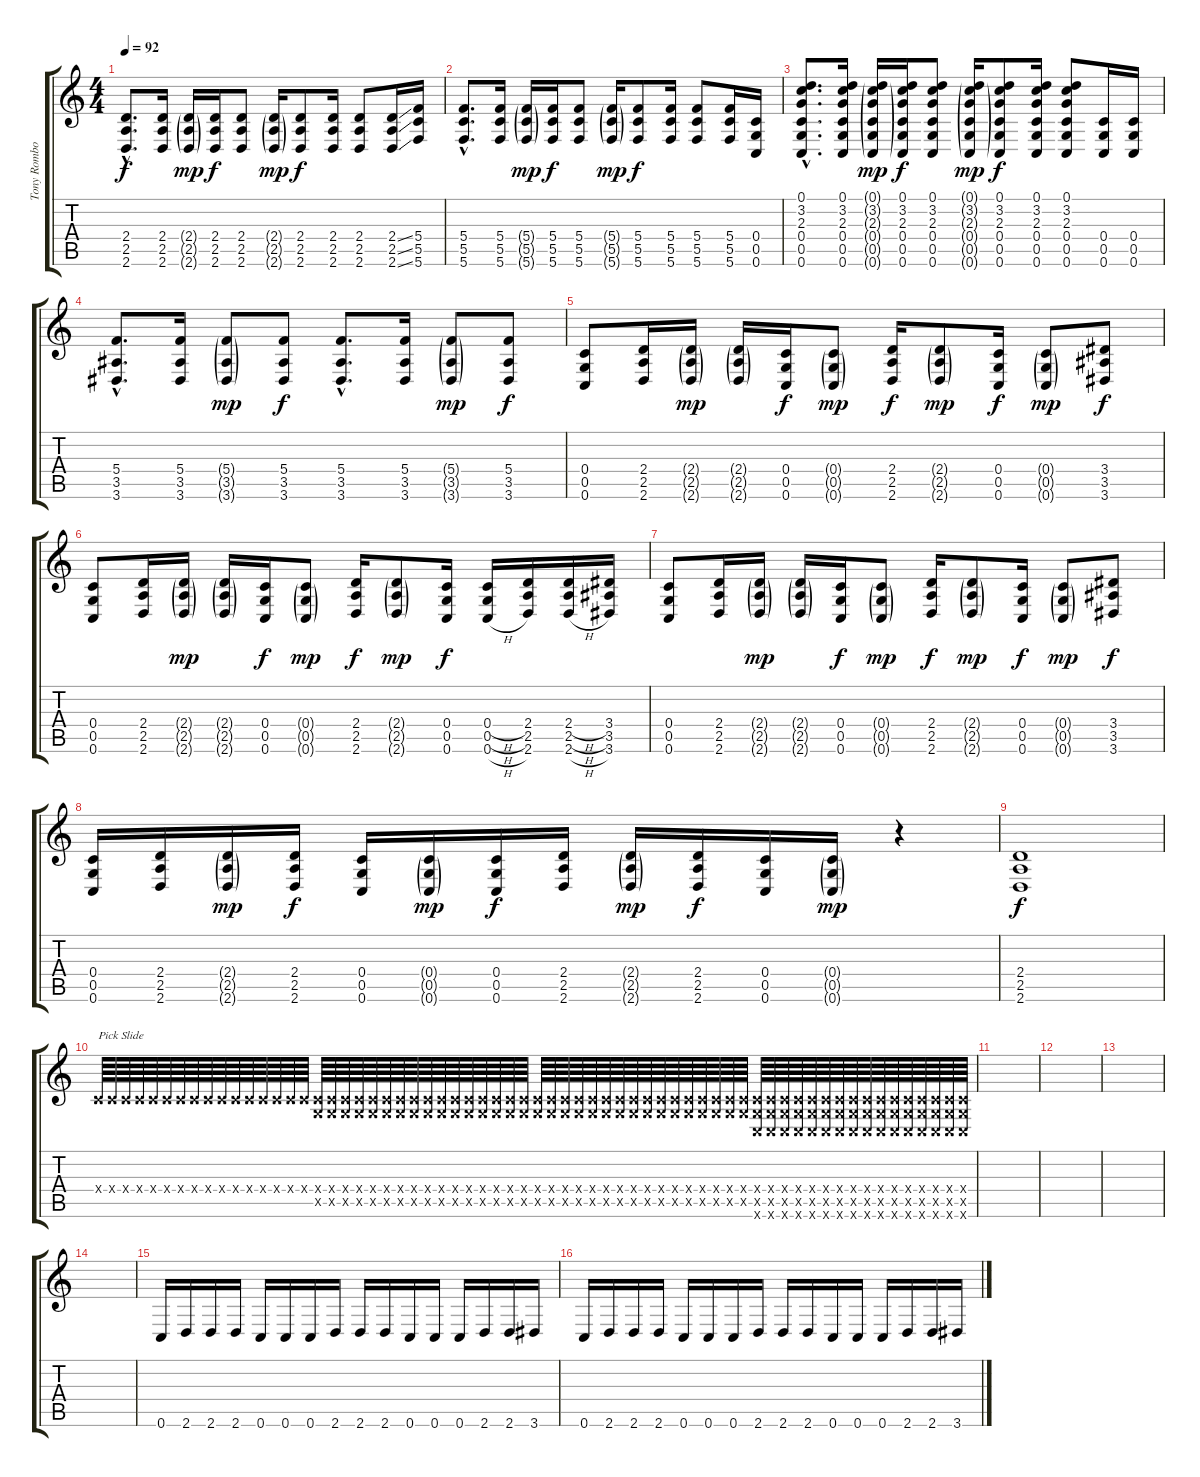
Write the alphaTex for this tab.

\track ("Tony Rombola (3)" "Tony Rombo") {instrument distortionguitar}
\staff {score tabs}
\tuning (D4 A3 F3 C3 G2 C2) {hide}
\ts (4 4)
\tempo 92
\clef g2
\ks c
(2.4{hac} 2.5{hac} 2.6{hac}).8{d dy f} (2.4 2.5 2.6).16 (2.4{g} 2.5{g} 2.6{g}).16{dy mp} (2.4 2.5 2.6).16{dy f} (2.4 2.5 2.6).8 (2.4{g} 2.5{g} 2.6{g}).16{dy mp} (2.4 2.5 2.6).8{dy f} (2.4 2.5 2.6).16 (2.4 2.5 2.6).8 (2.4{ss} 2.5{ss} 2.6{ss}).16 (5.4 5.5 5.6).16 |
(5.4{hac} 5.5{hac} 5.6{hac}).8{d} (5.4 5.5 5.6).16 (5.4{g} 5.5{g} 5.6{g}).16{dy mp} (5.4 5.5 5.6).16{dy f} (5.4 5.5 5.6).8 (5.4{g} 5.5{g} 5.6{g}).16{dy mp} (5.4 5.5 5.6).8{dy f} (5.4 5.5 5.6).16 (5.4 5.5 5.6).8 (5.4 5.5 5.6).16 (0.4 0.5 0.6).16 |
(0.1{hac} 3.2{hac} 2.3{hac} 0.4{hac} 0.5{hac} 0.6{hac}).8{d} (0.1 3.2 2.3 0.4 0.5 0.6).16 (0.1{g} 3.2{g} 2.3{g} 0.4{g} 0.5{g} 0.6{g}).16{dy mp} (0.1 3.2 2.3 0.4 0.5 0.6).16{dy f} (0.1 3.2 2.3 0.4 0.5 0.6).8 (0.1{g} 3.2{g} 2.3{g} 0.4{g} 0.5{g} 0.6{g}).16{dy mp} (0.1 3.2 2.3 0.4 0.5 0.6).8{dy f} (0.1 3.2 2.3 0.4 0.5 0.6).16 (0.1 3.2 2.3 0.4 0.5 0.6).8 (0.4 0.5 0.6).16 (0.4 0.5 0.6).16 |
(5.4{hac} 3.5{hac} 3.6{hac}).8{d} (5.4 3.5 3.6).16{instrument electricguitarmuted} (5.4{g} 3.5{g} 3.6{g}).8{dy mp} (5.4 3.5 3.6).8{dy f} (5.4{hac} 3.5{hac} 3.6{hac}).8{d instrument distortionguitar} (5.4 3.5 3.6).16{instrument electricguitarmuted} (5.4{g} 3.5{g} 3.6{g}).8{dy mp} (5.4 3.5 3.6).8{dy f} |
(0.4 0.5 0.6).8 (2.4 2.5 2.6).16 (2.4{g} 2.5{g} 2.6{g}).16{dy mp} (2.4{g} 2.5{g} 2.6{g}).16 (0.4 0.5 0.6).16{dy f} (0.4{g} 0.5{g} 0.6{g}).8{dy mp} (2.4 2.5 2.6).16{dy f} (2.4{g} 2.5{g} 2.6{g}).8{dy mp} (0.4 0.5 0.6).16{dy f} (0.4{g} 0.5{g} 0.6{g}).8{dy mp} (3.4 3.5 3.6).8{dy f} |
(0.4 0.5 0.6).8 (2.4 2.5 2.6).16 (2.4{g} 2.5{g} 2.6{g}).16{dy mp} (2.4{g} 2.5{g} 2.6{g}).16 (0.4 0.5 0.6).16{dy f} (0.4{g} 0.5{g} 0.6{g}).8{dy mp} (2.4 2.5 2.6).16{dy f} (2.4{g} 2.5{g} 2.6{g}).8{dy mp} (0.4 0.5 0.6).16{dy f} (0.4{h} 0.5{h} 0.6{h}).16 (2.4 2.5 2.6).16 (2.4{h} 2.5{h} 2.6{h}).16 (3.4 3.5 3.6).16 |
(0.4 0.5 0.6).8 (2.4 2.5 2.6).16 (2.4{g} 2.5{g} 2.6{g}).16{dy mp} (2.4{g} 2.5{g} 2.6{g}).16 (0.4 0.5 0.6).16{dy f} (0.4{g} 0.5{g} 0.6{g}).8{dy mp} (2.4 2.5 2.6).16{dy f} (2.4{g} 2.5{g} 2.6{g}).8{dy mp} (0.4 0.5 0.6).16{dy f} (0.4{g} 0.5{g} 0.6{g}).8{dy mp} (3.4 3.5 3.6).8{dy f} |
(0.4 0.5 0.6).16{instrument electricguitarmuted} (2.4 2.5 2.6).16 (2.4{g} 2.5{g} 2.6{g}).16{dy mp} (2.4 2.5 2.6).16{dy f} (0.4 0.5 0.6).16 (0.4{g} 0.5{g} 0.6{g}).16{dy mp} (0.4 0.5 0.6).16{dy f} (2.4 2.5 2.6).16 (2.4{g} 2.5{g} 2.6{g}).16{dy mp} (2.4 2.5 2.6).16{dy f} (0.4 0.5 0.6).16 (0.4{g} 0.5{g} 0.6{g}).16{dy mp} r.4{instrument distortionguitar} |
(2.4 2.5 2.6).1{dy f} |
0.4{x}.64{txt "Pick Slide"} 0.4{x}.64 0.4{x}.64 0.4{x}.64 0.4{x}.64 0.4{x}.64 0.4{x}.64 0.4{x}.64 0.4{x}.64 0.4{x}.64 0.4{x}.64 0.4{x}.64 0.4{x}.64 0.4{x}.64 0.4{x}.64 0.4{x}.64 (0.4{x} 0.5{x}).64 (0.4{x} 0.5{x}).64 (0.4{x} 0.5{x}).64 (0.4{x} 0.5{x}).64 (0.4{x} 0.5{x}).64 (0.4{x} 0.5{x}).64 (0.4{x} 0.5{x}).64 (0.4{x} 0.5{x}).64 (0.4{x} 0.5{x}).64 (0.4{x} 0.5{x}).64 (0.4{x} 0.5{x}).64 (0.4{x} 0.5{x}).64 (0.4{x} 0.5{x}).64 (0.4{x} 0.5{x}).64 (0.4{x} 0.5{x}).64 (0.4{x} 0.5{x}).64 (0.4{x} 0.5{x}).64 (0.4{x} 0.5{x}).64 (0.4{x} 0.5{x}).64 (0.4{x} 0.5{x}).64 (0.4{x} 0.5{x}).64 (0.4{x} 0.5{x}).64 (0.4{x} 0.5{x}).64 (0.4{x} 0.5{x}).64 (0.4{x} 0.5{x}).64 (0.4{x} 0.5{x}).64 (0.4{x} 0.5{x}).64 (0.4{x} 0.5{x}).64 (0.4{x} 0.5{x}).64 (0.4{x} 0.5{x}).64 (0.4{x} 0.5{x}).64 (0.4{x} 0.5{x}).64 (0.4{x} 0.5{x} 0.6{x}).64 (0.4{x} 0.5{x} 0.6{x}).64 (0.4{x} 0.5{x} 0.6{x}).64 (0.4{x} 0.5{x} 0.6{x}).64 (0.4{x} 0.5{x} 0.6{x}).64 (0.4{x} 0.5{x} 0.6{x}).64 (0.4{x} 0.5{x} 0.6{x}).64 (0.4{x} 0.5{x} 0.6{x}).64 (0.4{x} 0.5{x} 0.6{x}).64 (0.4{x} 0.5{x} 0.6{x}).64 (0.4{x} 0.5{x} 0.6{x}).64 (0.4{x} 0.5{x} 0.6{x}).64 (0.4{x} 0.5{x} 0.6{x}).64 (0.4{x} 0.5{x} 0.6{x}).64 (0.4{x} 0.5{x} 0.6{x}).64 (0.4{x} 0.5{x} 0.6{x}).64 |
|
|
|
|
0.6.16 2.6.16 2.6.16 2.6.16 0.6.16 0.6.16 0.6.16 2.6.16 2.6.16 2.6.16 0.6.16 0.6.16 0.6.16 2.6.16 2.6.16 3.6.16 |
0.6.16 2.6.16 2.6.16 2.6.16 0.6.16 0.6.16 0.6.16 2.6.16 2.6.16 2.6.16 0.6.16 0.6.16 0.6.16 2.6.16 2.6.16 3.6.16
